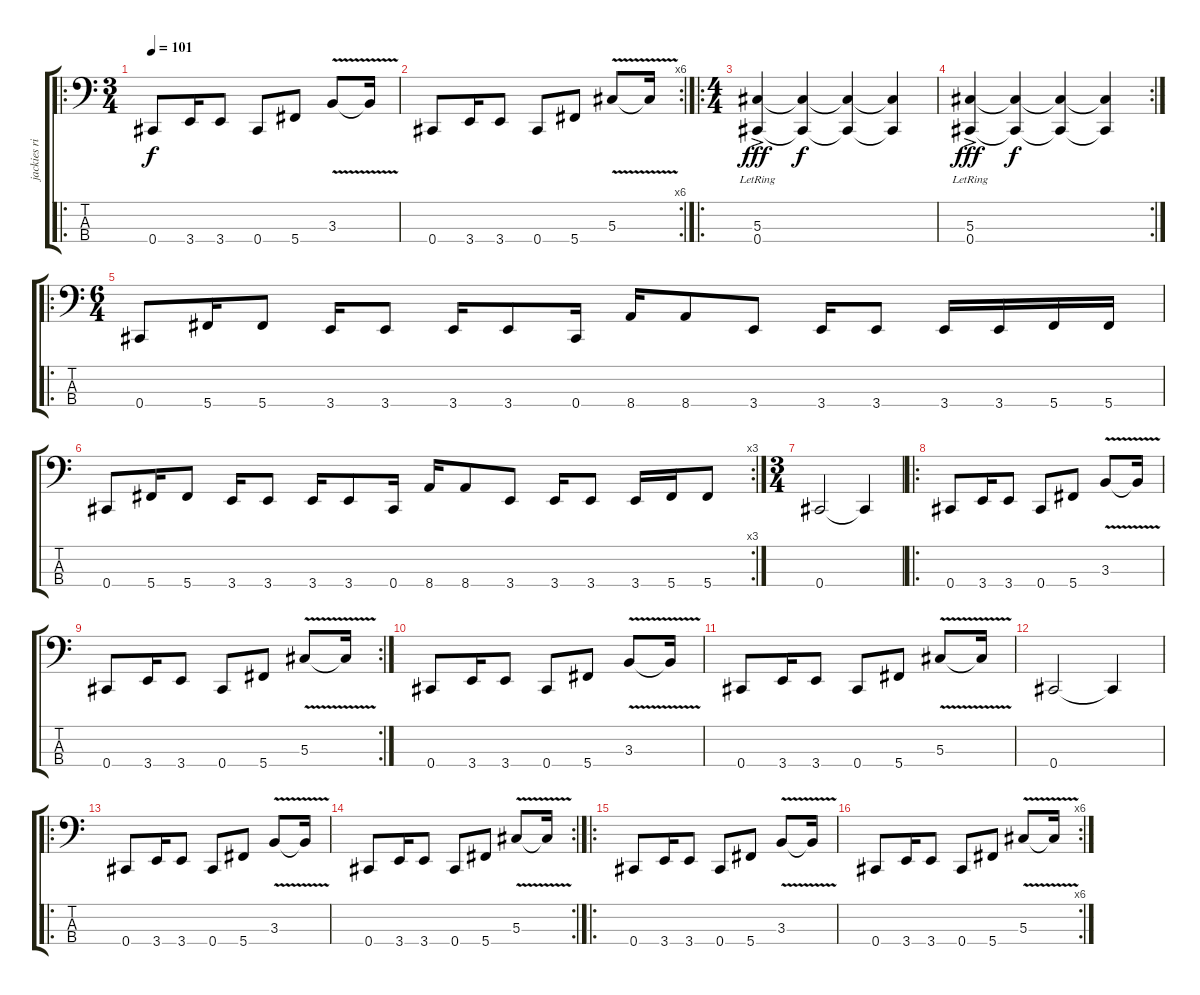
\track ("jackies right" "jackies ri") {instrument electricbassfinger}
\staff {score tabs}
\tuning (Gb2 Db2 Ab1 Db1) {hide}
\ro
\ts (3 4)
\tempo 101
\clef f4
\ks c
0.4.8{dy f} 3.4.16 3.4.8 0.4.8 5.4.8 3.3{v}.8 3.3{t}.16 |
\rc 6
0.4.8 3.4.16 3.4.8 0.4.8 5.4.8 5.3{v}.8 5.3{t}.16 |
\ro
\ts (4 4)
(5.3{lr} 0.4{ac lr}).4{dy fff} (5.3{t} 0.4{t}).4{dy f} (5.3{t} 0.4{t}).4 (5.3{t} 0.4{t}).4 |
\rc 2
(5.3{lr} 0.4{ac lr}).4{dy fff} (5.3{t} 0.4{t}).4{dy f} (5.3{t} 0.4{t}).4 (5.3{t} 0.4{t}).4 |
\ro
\ts (6 4)
0.4.8{instrument electricbassfinger} 5.4.16 5.4.8 3.4.16 3.4.8 3.4.16 3.4.8 0.4.16 8.4.16 8.4.8 3.4.8 3.4.16 3.4.8 3.4.16 3.4.16 5.4.16 5.4.16 |
\rc 3
0.4.8 5.4.16 5.4.8 3.4.16 3.4.8 3.4.16 3.4.8 0.4.16 8.4.16 8.4.8 3.4.8 3.4.16 3.4.8 3.4.16 5.4.16 5.4.8 |
\ts (3 4)
0.4.2 0.4{t}.4 |
\ro
0.4.8{instrument slapbass1} 3.4.16 3.4.8 0.4.8 5.4.8 3.3{v}.8 3.3{t}.16 |
\rc 2
0.4.8 3.4.16 3.4.8 0.4.8 5.4.8 5.3{v}.8 5.3{t}.16 |
0.4.8{instrument slapbass1} 3.4.16 3.4.8 0.4.8 5.4.8 3.3{v}.8 3.3{t}.16 |
0.4.8 3.4.16 3.4.8 0.4.8 5.4.8 5.3{v}.8 5.3{t}.16 |
0.4.2 0.4{t}.4 |
\ro
0.4.8{instrument slapbass1} 3.4.16 3.4.8 0.4.8 5.4.8 3.3{v}.8 3.3{t}.16 |
\rc 2
0.4.8 3.4.16 3.4.8 0.4.8 5.4.8 5.3{v}.8 5.3{t}.16 |
\ro
0.4.8{instrument slapbass1} 3.4.16 3.4.8 0.4.8 5.4.8 3.3{v}.8 3.3{t}.16 |
\rc 6
0.4.8 3.4.16 3.4.8 0.4.8 5.4.8 5.3{v}.8 5.3{t}.16
